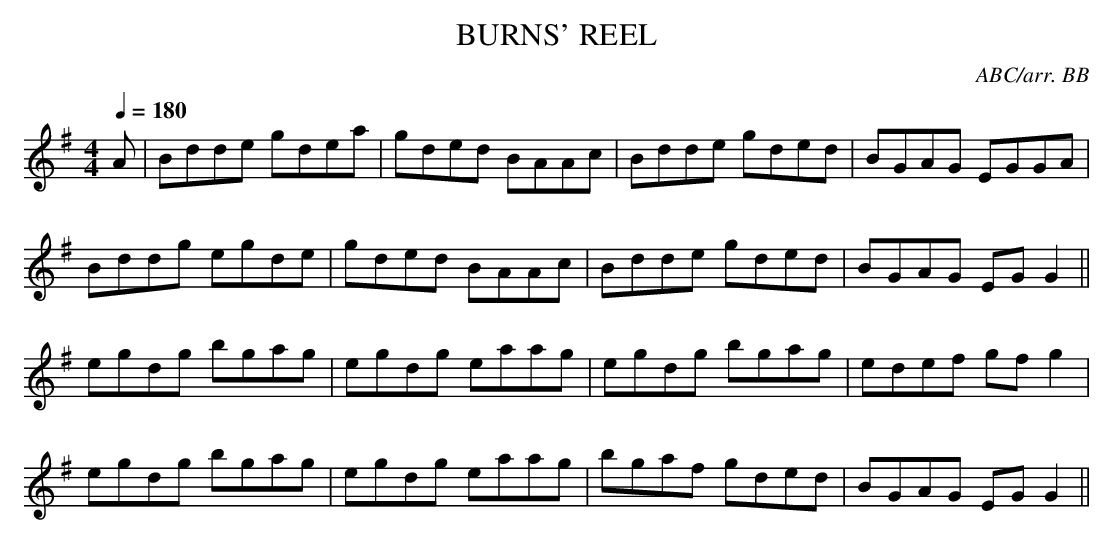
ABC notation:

X:1
T:BURNS' REEL
C:ABC/arr. BB
Q:1/4=180
L:1/8
M:4/4
K:G
A|Bdde gdea|gded BAAc|Bdde gded|BGAG EGGA|
Bddg egde|gded BAAc|Bdde gded|BGAG EG G2 ||
egdg bgag|egdg eaag|egdg bgag|edef gfg2|
egdg bgag|egdg eaag|bgaf gded|BGAG EG G2 ||
